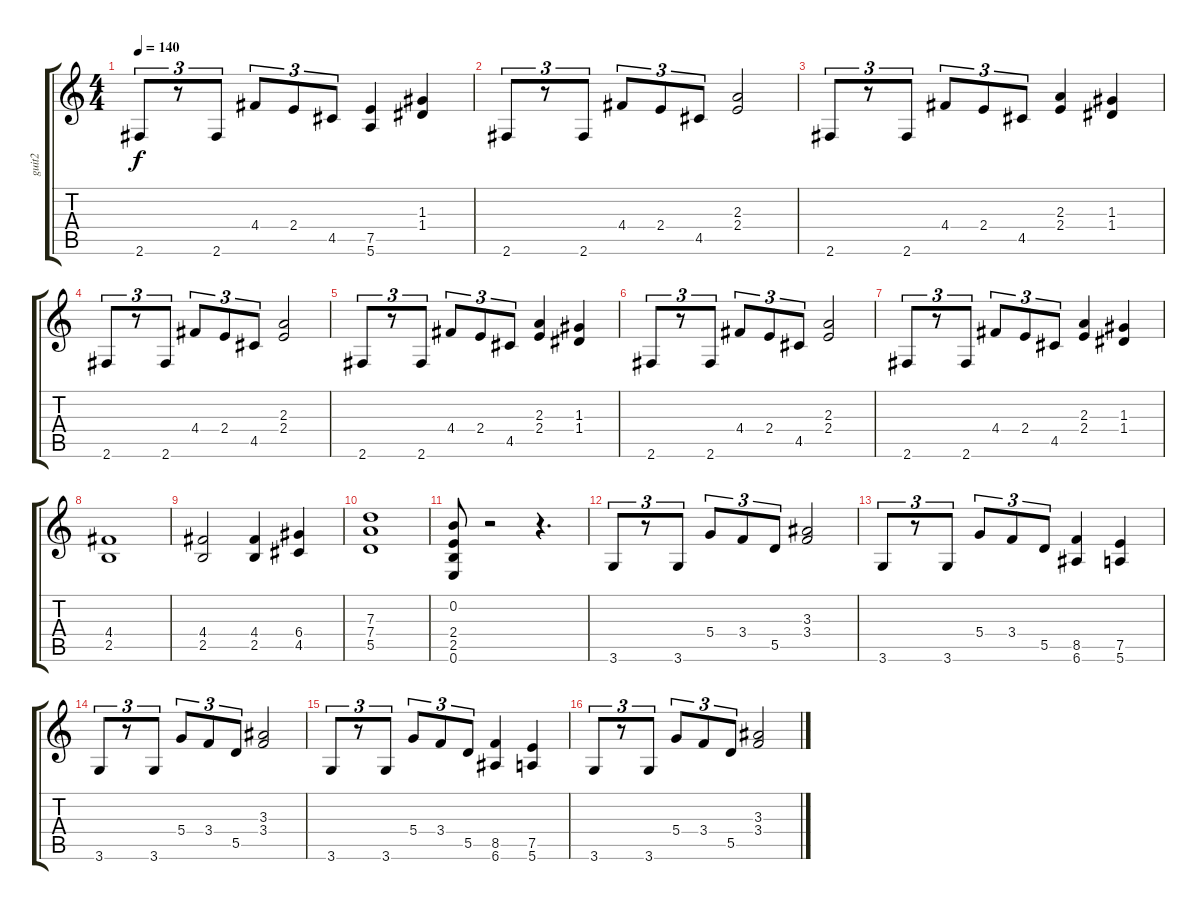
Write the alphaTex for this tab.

\track ("guit2" "guit2") {instrument overdrivenguitar}
\staff {score tabs}
\tuning (E4 B3 G3 D3 A2 E2) {hide}
\ts (4 4)
\tempo 140
\clef g2
\ks c
2.6.8{tu (3 2) dy f} r.8{tu (3 2)} 2.6.8{tu (3 2)} 4.4.8{tu (3 2)} 2.4.8{tu (3 2)} 4.5.8{tu (3 2)} (7.5 5.6).4 (1.3 1.4).4 |
2.6.8{tu (3 2)} r.8{tu (3 2)} 2.6.8{tu (3 2)} 4.4.8{tu (3 2)} 2.4.8{tu (3 2)} 4.5.8{tu (3 2)} (2.3 2.4).2 |
2.6.8{tu (3 2)} r.8{tu (3 2)} 2.6.8{tu (3 2)} 4.4.8{tu (3 2)} 2.4.8{tu (3 2)} 4.5.8{tu (3 2)} (2.3 2.4).4 (1.3 1.4).4 |
2.6.8{tu (3 2)} r.8{tu (3 2)} 2.6.8{tu (3 2)} 4.4.8{tu (3 2)} 2.4.8{tu (3 2)} 4.5.8{tu (3 2)} (2.3 2.4).2 |
2.6.8{tu (3 2)} r.8{tu (3 2)} 2.6.8{tu (3 2)} 4.4.8{tu (3 2)} 2.4.8{tu (3 2)} 4.5.8{tu (3 2)} (2.3 2.4).4 (1.3 1.4).4 |
2.6.8{tu (3 2)} r.8{tu (3 2)} 2.6.8{tu (3 2)} 4.4.8{tu (3 2)} 2.4.8{tu (3 2)} 4.5.8{tu (3 2)} (2.3 2.4).2 |
2.6.8{tu (3 2)} r.8{tu (3 2)} 2.6.8{tu (3 2)} 4.4.8{tu (3 2)} 2.4.8{tu (3 2)} 4.5.8{tu (3 2)} (2.3 2.4).4 (1.3 1.4).4 |
(4.4 2.5).1 |
(4.4 2.5).2 (4.4 2.5).4 (6.4 4.5).4 |
(7.3 7.4 5.5).1 |
(0.2 2.4 2.5 0.6).8 r.2 r.4{d} |
3.6.8{tu (3 2)} r.8{tu (3 2)} 3.6.8{tu (3 2)} 5.4.8{tu (3 2)} 3.4.8{tu (3 2)} 5.5.8{tu (3 2)} (3.3 3.4).2 |
3.6.8{tu (3 2)} r.8{tu (3 2)} 3.6.8{tu (3 2)} 5.4.8{tu (3 2)} 3.4.8{tu (3 2)} 5.5.8{tu (3 2)} (8.5 6.6).4 (7.5 5.6).4 |
3.6.8{tu (3 2)} r.8{tu (3 2)} 3.6.8{tu (3 2)} 5.4.8{tu (3 2)} 3.4.8{tu (3 2)} 5.5.8{tu (3 2)} (3.3 3.4).2 |
3.6.8{tu (3 2)} r.8{tu (3 2)} 3.6.8{tu (3 2)} 5.4.8{tu (3 2)} 3.4.8{tu (3 2)} 5.5.8{tu (3 2)} (8.5 6.6).4 (7.5 5.6).4 |
3.6.8{tu (3 2)} r.8{tu (3 2)} 3.6.8{tu (3 2)} 5.4.8{tu (3 2)} 3.4.8{tu (3 2)} 5.5.8{tu (3 2)} (3.3 3.4).2
